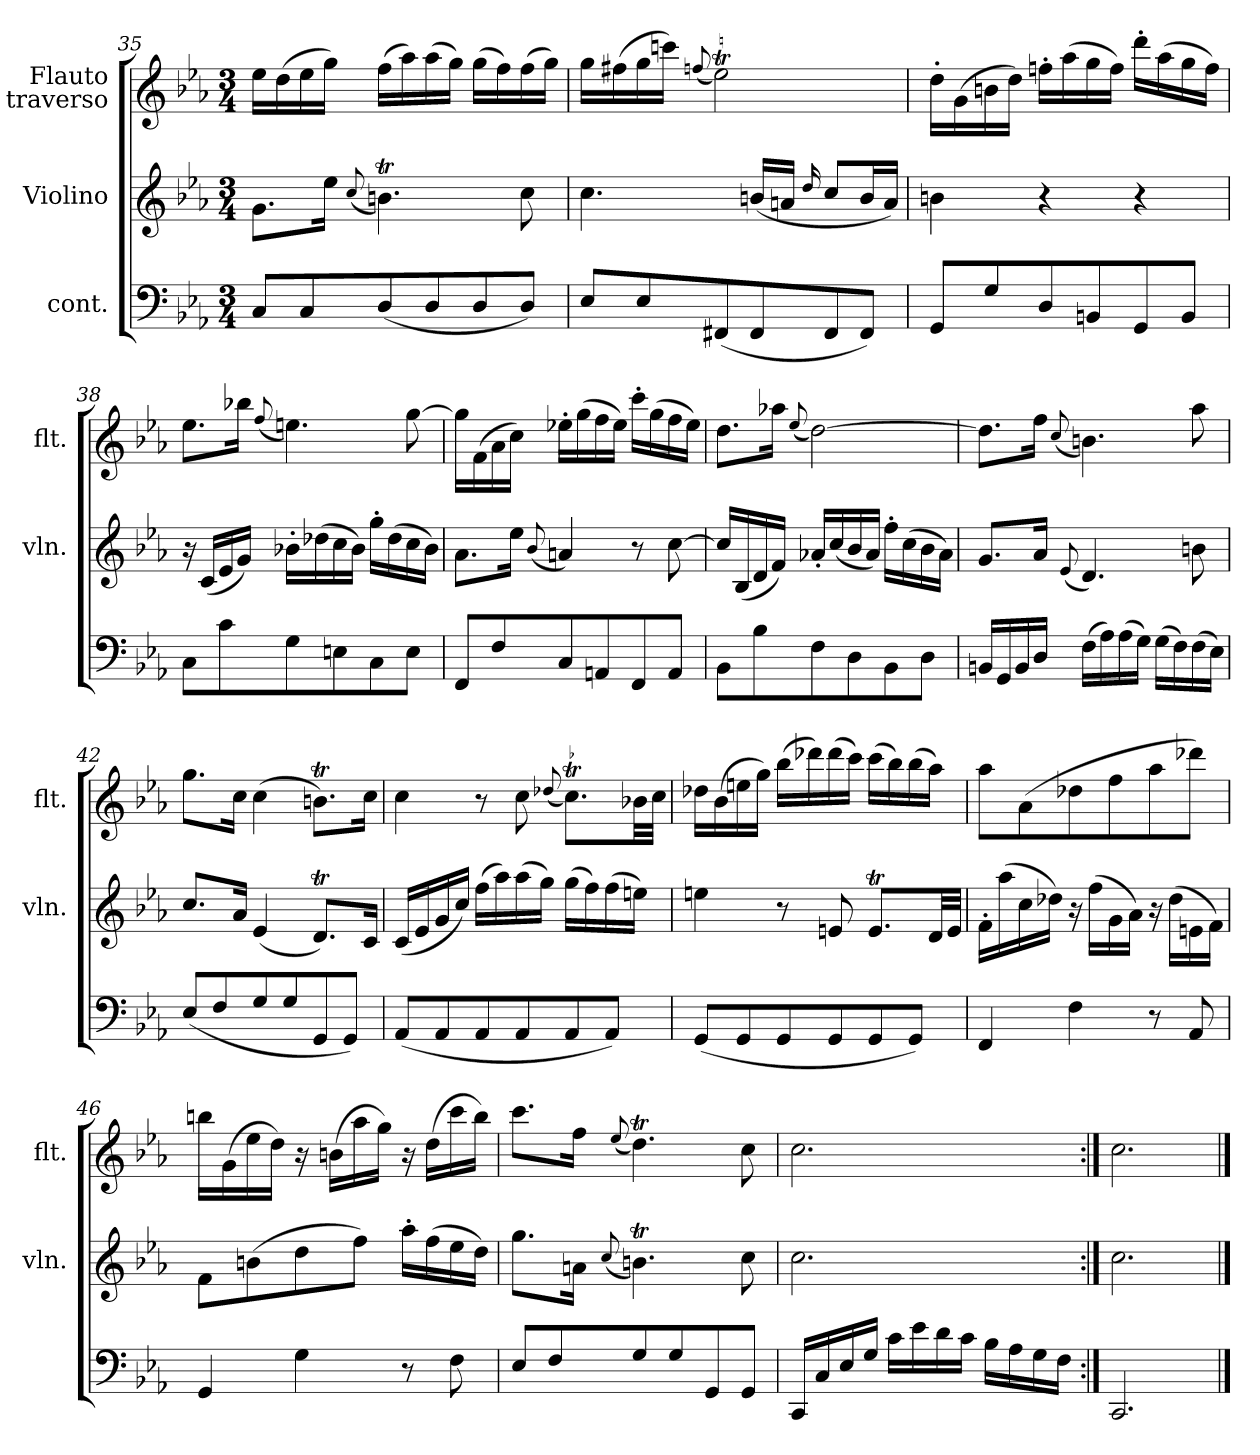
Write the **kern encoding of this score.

**kern	**kern	**kern
*part3	*part2	*part1
*staff3	*staff2	*staff1
*I"cont.	*I"Violino	*I"Flauto\ntraverso
*	*I'vln.	*I'flt.
*clefF4	*clefG2	*clefG2
*k[b-e-a-]	*k[b-e-a-]	*k[b-e-a-]
*M3/4	*M3/4	*M3/4
=35	=35	=35
8CL	8.gL	16ee-LL
.	.	(16dd
8C	.	16ee-
.	16ee-Jk	16ggJJ)
.	(8qqcc/	.
(8D	4.bnt)	(16ffLL
.	.	16aa-)
8D	.	(16aa-
.	.	16ggJJ)
8D	.	(16ggLL
.	.	16ff)
8DJ)	8cc	(16ff
.	.	16ggJJ)
=36	=36	=36
8E-L	4.cc	16ggLL
.	.	(16ff#X
8E-	.	16gg
.	.	16cccnJJ)
.	.	(8qqffn/
(8FF#X	.	2ee-T)
8FF#	(16bnLL	.
.	16anJJ	.
.	16qqdd/	.
8FF#	8cc/L	.
8FF#J)	16b/L	.
.	16a/JJ)	.
=37	=37	=37
8GGL	4bn	16dd'LL
.	.	(16g
8G	.	16bn
.	.	16ddJJ)
8D	4r	16ffn'LL
.	.	(16aa-
8BBn	.	16gg
.	.	16ffJJ)
8GG	4r	16ddd'LL
.	.	(16aa-
8BBJ	.	16gg
.	.	16ffJJ)
=38	=38	=38
8CL	16r	8.ee-L
.	(16cLL	.
8c	16e-	.
.	16gJJ)	16bb-XJk
.	.	(8qqff/
8G	16b-X'LL	4.een)
.	(16dd-X	.
8En	16cc	.
.	16b-JJ)	.
8C	16gg'LL	.
.	(16dd-	.
8EJ	16cc	[8gg
.	16b-JJ)	.
=39	=39	=39
8FFL	8.a-L	16ggLL]
.	.	(16f
8F	.	16a-
.	16ee-Jk	16ccJJ)
.	(8qqb-/	.
8C	4an)	16ee-X'LL
.	.	(16gg
8AAn	.	16ff
.	.	16ee-JJ)
8FF	8r	16ccc'LL
.	.	(16gg
8AAJ	[8cc	16ff
.	.	16ee-JJ)
=40	=40	=40
8BB-L	16ccLL]	8.ddL
.	(16B-	.
8B-	16d	.
.	16fJJ)	16aa-XJk
.	.	(8qqee-/
8F	16a-X'/LL	[2dd)
.	(16cc/	.
8D	16b-/	.
.	16a-/JJ)	.
8BB-	16ff'LL	.
.	(16cc	.
8DJ	16b-	.
.	16a-JJ)	.
=41	=41	=41
16BBnLL	8.gL	8.ddL]
16GG	.	.
16BB	.	.
16DJJ	16a-Jk	16ffJk
.	(8qqe-/	(8qqcc/
(16FLL	4.d)	4.bn)
16A-)	.	.
(16A-	.	.
16GJJ)	.	.
(16GLL	.	.
16F)	.	.
(16F	8bn	8aa-
16E-JJ)	.	.
=42	=42	=42
(8E-L	8.cc/L	8.ggL
8F	.	.
.	16a-/Jk	16ccJk
8G	(4e-	(4cc
8G	.	.
8GG	8.dtL)	8.bntL)
8GGJ)	.	.
.	16cJk	16ccJk
=43	=43	=43
(8AA-L	(16cLL	4cc
.	16e-	.
8AA-	16g	.
.	16ccJJ)	.
8AA-	(16ffLL	8r
.	16aa-)	.
8AA-	(16aa-	8cc
.	16ggJJ)	.
.	.	(8qqdd-X/
8AA-	(16ggLL	8.cctL)
.	16ff)	.
8AA-J)	(16ff	.
.	16eenJJ)	32b-XLL
.	.	32ccJJJ
=44	=44	=44
(8GGL	4een	16dd-XLL
.	.	(16b-
8GG	.	16een
.	.	16ggJJ)
8GG	8r	(16bb-LL
.	.	16ddd-X)
8GG	8en	(16ddd-
.	.	16cccJJ)
8GG	8.etL	(16cccLL
.	.	16bb-)
8GGJ)	.	(16bb-
.	32dLL	16aa-JJ)
.	32eJJJ	.
=45	=45	=45
4FF	16f'LL	8aa-L
.	(16aa-	.
.	16cc	(8a-
.	16dd-XJJ)	.
4F	16r	8dd-X
.	(16ffLL	.
.	16g	8ff
.	16a-JJ)	.
8r	16r	8aa-
.	(16dd-\LL	.
8AA-	16en\	8ddd-XJ)
.	16f\JJ)	.
=46	=46	=46
4GG	8fL	16bbnLL
.	.	(16g
.	(8bn	16ee-
.	.	16ddJJ)
4G	8dd	16r
.	.	(16bnLL
.	8ffJ)	16aa-
.	.	16ggJJ)
8r	16aa-'LL	16r
.	(16ff	(16ddLL
8F	16ee-	16ccc
.	16ddJJ)	16bbJJ)
=47	=47	=47
8E-L	8.ggL	8.cccL
8F	.	.
.	16anJk	16ffJk
.	(8qqcc/	(8qqee-/
8G	4.bnt)	4.ddt)
8G	.	.
8GG	.	.
8GGJ	8cc	8cc
=48	=48	=48
16CCLL	2.cc	2.cc
16C	.	.
16E-	.	.
16GJJ	.	.
16cLL	.	.
16e-	.	.
16d	.	.
16cJJ	.	.
16B-LL	.	.
16A-	.	.
16G	.	.
16FJJ	.	.
=49:|!	=49:|!	=49:|!
2.CC	2.cc	2.cc
==	==	==
*-	*-	*-
